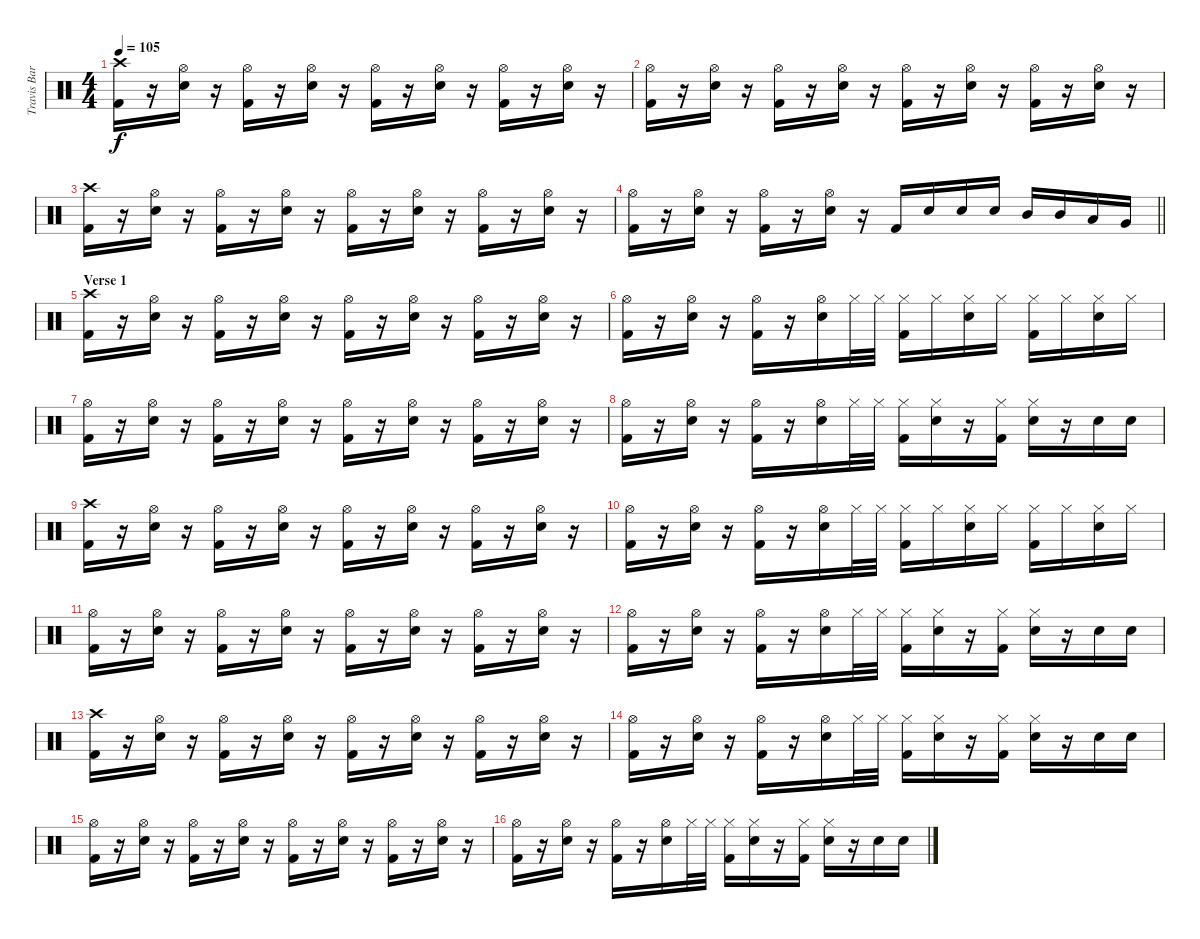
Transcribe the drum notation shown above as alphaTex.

\track ("Travis Barker" "Travis Bar") {instrument percussion}
\staff {score}
\articulation defaults
\ts (4 4)
\tempo 105
\clef neutral
\ks c
("Crash high (hit)" "Kick (hit) 2").16{dy f} r.16 ("Hi-Hat (open)" "Electric Snare (hit)").16 r.16 ("Hi-Hat (open)" "Kick (hit) 2").16 r.16 ("Hi-Hat (open)" "Electric Snare (hit)").16 r.16 ("Hi-Hat (open)" "Kick (hit) 2").16 r.16 ("Hi-Hat (open)" "Electric Snare (hit)").16 r.16 ("Hi-Hat (open)" "Kick (hit) 2").16 r.16 ("Hi-Hat (open)" "Electric Snare (hit)").16 r.16 |
("Hi-Hat (open)" "Kick (hit) 2").16 r.16 ("Hi-Hat (open)" "Electric Snare (hit)").16 r.16 ("Hi-Hat (open)" "Kick (hit) 2").16 r.16 ("Hi-Hat (open)" "Electric Snare (hit)").16 r.16 ("Hi-Hat (open)" "Kick (hit) 2").16 r.16 ("Hi-Hat (open)" "Electric Snare (hit)").16 r.16 ("Hi-Hat (open)" "Kick (hit) 2").16 r.16 ("Hi-Hat (open)" "Electric Snare (hit)").16 r.16 |
("Crash high (hit)" "Kick (hit) 2").16 r.16 ("Hi-Hat (open)" "Electric Snare (hit)").16 r.16 ("Hi-Hat (open)" "Kick (hit) 2").16 r.16 ("Hi-Hat (open)" "Electric Snare (hit)").16 r.16 ("Hi-Hat (open)" "Kick (hit) 2").16 r.16 ("Hi-Hat (open)" "Electric Snare (hit)").16 r.16 ("Hi-Hat (open)" "Kick (hit) 2").16 r.16 ("Hi-Hat (open)" "Electric Snare (hit)").16 r.16 |
\barLineRight lightlight
("Hi-Hat (open)" "Kick (hit) 2").16 r.16 ("Hi-Hat (open)" "Electric Snare (hit)").16 r.16 ("Hi-Hat (open)" "Kick (hit) 2").16 r.16 ("Hi-Hat (open)" "Electric Snare (hit)").16 r.16 "Kick (hit) 2".16 "Electric Snare (hit)".16 "Electric Snare (hit)".16 "Electric Snare (hit)".16 "Mid Tom (hit)".16 "Mid Tom (hit)".16 "Low Tom (hit)".16 "Very Low Tom (hit)".16 |
\section ("" "Verse 1")
("Crash high (hit)" "Kick (hit) 2").16 r.16 ("Hi-Hat (open)" "Electric Snare (hit)").16 r.16 ("Hi-Hat (open)" "Kick (hit) 2").16 r.16 ("Hi-Hat (open)" "Electric Snare (hit)").16 r.16 ("Hi-Hat (open)" "Kick (hit) 2").16 r.16 ("Hi-Hat (open)" "Electric Snare (hit)").16 r.16 ("Hi-Hat (open)" "Kick (hit) 2").16 r.16 ("Hi-Hat (open)" "Electric Snare (hit)").16 r.16 |
("Hi-Hat (open)" "Kick (hit) 2").16 r.16 ("Hi-Hat (open)" "Electric Snare (hit)").16 r.16 ("Hi-Hat (open)" "Kick (hit) 2").16 r.16 ("Hi-Hat (open)" "Electric Snare (hit)").16 "Hi-Hat (closed)".32 "Hi-Hat (closed)".32 ("Hi-Hat (closed)" "Kick (hit) 2").16 "Hi-Hat (closed)".16 ("Hi-Hat (closed)" "Electric Snare (hit)").16 "Hi-Hat (closed)".16 ("Hi-Hat (closed)" "Kick (hit) 2").16 "Hi-Hat (closed)".16 ("Hi-Hat (closed)" "Electric Snare (hit)").16 "Hi-Hat (closed)".16 |
("Hi-Hat (open)" "Kick (hit) 2").16 r.16 ("Hi-Hat (open)" "Electric Snare (hit)").16 r.16 ("Hi-Hat (open)" "Kick (hit) 2").16 r.16 ("Hi-Hat (open)" "Electric Snare (hit)").16 r.16 ("Hi-Hat (open)" "Kick (hit) 2").16 r.16 ("Hi-Hat (open)" "Electric Snare (hit)").16 r.16 ("Hi-Hat (open)" "Kick (hit) 2").16 r.16 ("Hi-Hat (open)" "Electric Snare (hit)").16 r.16 |
("Hi-Hat (open)" "Kick (hit) 2").16 r.16 ("Hi-Hat (open)" "Electric Snare (hit)").16 r.16 ("Hi-Hat (open)" "Kick (hit) 2").16 r.16 ("Hi-Hat (open)" "Electric Snare (hit)").16 "Hi-Hat (closed)".32 "Hi-Hat (closed)".32 ("Hi-Hat (closed)" "Kick (hit) 2").16 ("Hi-Hat (closed)" "Electric Snare (hit)").16 r.16 ("Hi-Hat (closed)" "Kick (hit) 2").16 ("Hi-Hat (closed)" "Electric Snare (hit)").16 r.16 "Electric Snare (hit)".16 "Electric Snare (hit)".16 |
("Crash high (hit)" "Kick (hit) 2").16 r.16 ("Hi-Hat (open)" "Electric Snare (hit)").16 r.16 ("Hi-Hat (open)" "Kick (hit) 2").16 r.16 ("Hi-Hat (open)" "Electric Snare (hit)").16 r.16 ("Hi-Hat (open)" "Kick (hit) 2").16 r.16 ("Hi-Hat (open)" "Electric Snare (hit)").16 r.16 ("Hi-Hat (open)" "Kick (hit) 2").16 r.16 ("Hi-Hat (open)" "Electric Snare (hit)").16 r.16 |
("Hi-Hat (open)" "Kick (hit) 2").16 r.16 ("Hi-Hat (open)" "Electric Snare (hit)").16 r.16 ("Hi-Hat (open)" "Kick (hit) 2").16 r.16 ("Hi-Hat (open)" "Electric Snare (hit)").16 "Hi-Hat (closed)".32 "Hi-Hat (closed)".32 ("Hi-Hat (closed)" "Kick (hit) 2").16 "Hi-Hat (closed)".16 ("Hi-Hat (closed)" "Electric Snare (hit)").16 "Hi-Hat (closed)".16 ("Hi-Hat (closed)" "Kick (hit) 2").16 "Hi-Hat (closed)".16 ("Hi-Hat (closed)" "Electric Snare (hit)").16 "Hi-Hat (closed)".16 |
("Hi-Hat (open)" "Kick (hit) 2").16 r.16 ("Hi-Hat (open)" "Electric Snare (hit)").16 r.16 ("Hi-Hat (open)" "Kick (hit) 2").16 r.16 ("Hi-Hat (open)" "Electric Snare (hit)").16 r.16 ("Hi-Hat (open)" "Kick (hit) 2").16 r.16 ("Hi-Hat (open)" "Electric Snare (hit)").16 r.16 ("Hi-Hat (open)" "Kick (hit) 2").16 r.16 ("Hi-Hat (open)" "Electric Snare (hit)").16 r.16 |
("Hi-Hat (open)" "Kick (hit) 2").16 r.16 ("Hi-Hat (open)" "Electric Snare (hit)").16 r.16 ("Hi-Hat (open)" "Kick (hit) 2").16 r.16 ("Hi-Hat (open)" "Electric Snare (hit)").16 "Hi-Hat (closed)".32 "Hi-Hat (closed)".32 ("Hi-Hat (closed)" "Kick (hit) 2").16 ("Hi-Hat (closed)" "Electric Snare (hit)").16 r.16 ("Hi-Hat (closed)" "Kick (hit) 2").16 ("Hi-Hat (closed)" "Electric Snare (hit)").16 r.16 "Electric Snare (hit)".16 "Electric Snare (hit)".16 |
("Crash high (hit)" "Kick (hit) 2").16 r.16 ("Hi-Hat (open)" "Electric Snare (hit)").16 r.16 ("Hi-Hat (open)" "Kick (hit) 2").16 r.16 ("Hi-Hat (open)" "Electric Snare (hit)").16 r.16 ("Hi-Hat (open)" "Kick (hit) 2").16 r.16 ("Hi-Hat (open)" "Electric Snare (hit)").16 r.16 ("Hi-Hat (open)" "Kick (hit) 2").16 r.16 ("Hi-Hat (open)" "Electric Snare (hit)").16 r.16 |
("Hi-Hat (open)" "Kick (hit) 2").16 r.16 ("Hi-Hat (open)" "Electric Snare (hit)").16 r.16 ("Hi-Hat (open)" "Kick (hit) 2").16 r.16 ("Hi-Hat (open)" "Electric Snare (hit)").16 "Hi-Hat (closed)".32 "Hi-Hat (closed)".32 ("Hi-Hat (closed)" "Kick (hit) 2").16 ("Hi-Hat (closed)" "Electric Snare (hit)").16 r.16 ("Hi-Hat (closed)" "Kick (hit) 2").16 ("Hi-Hat (closed)" "Electric Snare (hit)").16 r.16 "Electric Snare (hit)".16 "Electric Snare (hit)".16 |
("Hi-Hat (open)" "Kick (hit) 2").16 r.16 ("Hi-Hat (open)" "Electric Snare (hit)").16 r.16 ("Hi-Hat (open)" "Kick (hit) 2").16 r.16 ("Hi-Hat (open)" "Electric Snare (hit)").16 r.16 ("Hi-Hat (open)" "Kick (hit) 2").16 r.16 ("Hi-Hat (open)" "Electric Snare (hit)").16 r.16 ("Hi-Hat (open)" "Kick (hit) 2").16 r.16 ("Hi-Hat (open)" "Electric Snare (hit)").16 r.16 |
("Hi-Hat (open)" "Kick (hit) 2").16 r.16 ("Hi-Hat (open)" "Electric Snare (hit)").16 r.16 ("Hi-Hat (open)" "Kick (hit) 2").16 r.16 ("Hi-Hat (open)" "Electric Snare (hit)").16 "Hi-Hat (closed)".32 "Hi-Hat (closed)".32 ("Hi-Hat (closed)" "Kick (hit) 2").16 ("Hi-Hat (closed)" "Electric Snare (hit)").16 r.16 ("Hi-Hat (closed)" "Kick (hit) 2").16 ("Hi-Hat (closed)" "Electric Snare (hit)").16 r.16 "Electric Snare (hit)".16 "Electric Snare (hit)".16
